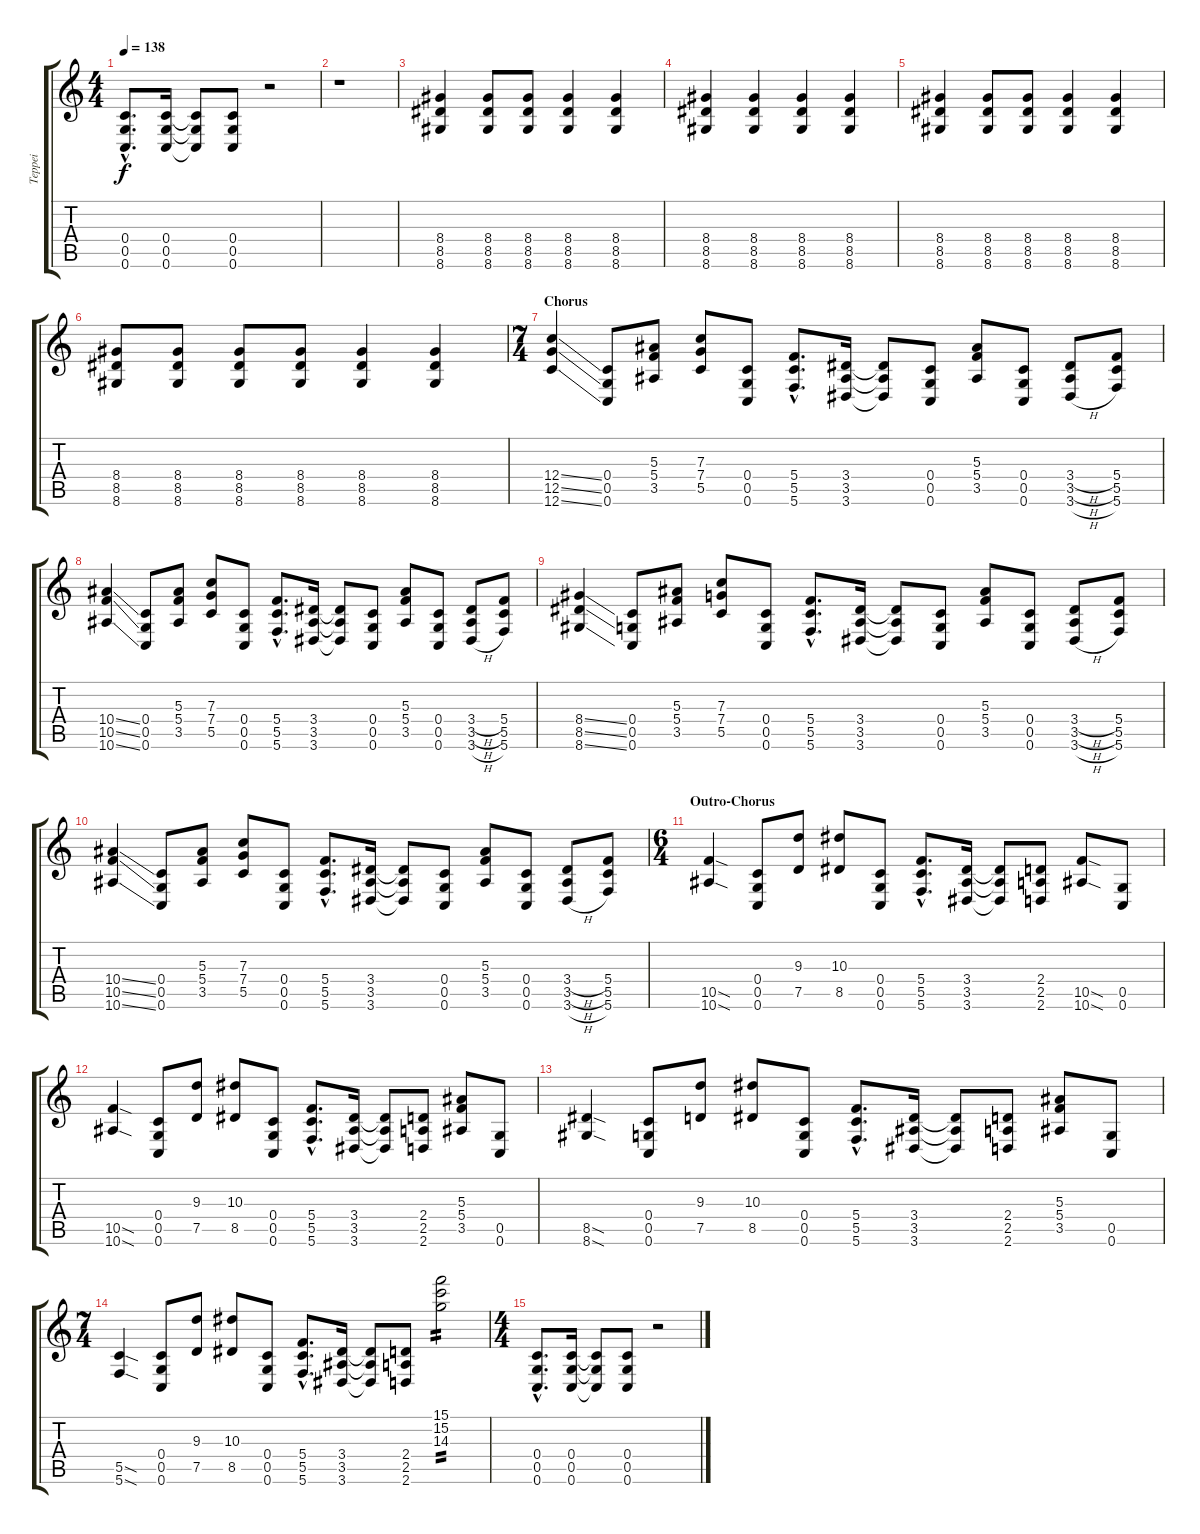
\track ("Teppei" "Teppei") {instrument overdrivenguitar}
\staff {score tabs}
\tuning (D4 A3 F3 C3 G2 C2) {hide}
\ts (4 4)
\tempo 138
\clef g2
\ks c
(0.4{hac} 0.5{hac} 0.6{hac}).8{d dy f} (0.4 0.5 0.6).16 (0.4{t} 0.5{t} 0.6{t}).8 (0.4 0.5 0.6).8 r.2 |
r.1 |
(8.4 8.5 8.6).4 (8.4 8.5 8.6).8 (8.4 8.5 8.6).8 (8.4 8.5 8.6).4 (8.4 8.5 8.6).4 |
(8.4 8.5 8.6).4 (8.4 8.5 8.6).4 (8.4 8.5 8.6).4 (8.4 8.5 8.6).4 |
(8.4 8.5 8.6).4 (8.4 8.5 8.6).8 (8.4 8.5 8.6).8 (8.4 8.5 8.6).4 (8.4 8.5 8.6).4 |
(8.4 8.5 8.6).8 (8.4 8.5 8.6).8 (8.4 8.5 8.6).8 (8.4 8.5 8.6).8 (8.4 8.5 8.6).4 (8.4 8.5 8.6).4 |
\ts (7 4)
\section ("" "Chorus")
(12.4{ss} 12.5{ss} 12.6{ss}).4{balance 13} (0.4 0.5 0.6).8 (5.3 5.4 3.5).8 (7.3 7.4 5.5).8 (0.4 0.5 0.6).8 (5.4{hac} 5.5{hac} 5.6{hac}).8{d} (3.4 3.5 3.6).16 (3.4{t} 3.5{t} 3.6{t}).8 (0.4 0.5 0.6).8 (5.3 5.4 3.5).8 (0.4 0.5 0.6).8 (3.4{h} 3.5{h} 3.6{h}).8 (5.4 5.5 5.6).8 |
(10.4{ss} 10.5{ss} 10.6{ss}).4 (0.4 0.5 0.6).8 (5.3 5.4 3.5).8 (7.3 7.4 5.5).8 (0.4 0.5 0.6).8 (5.4{hac} 5.5{hac} 5.6{hac}).8{d} (3.4 3.5 3.6).16 (3.4{t} 3.5{t} 3.6{t}).8 (0.4 0.5 0.6).8 (5.3 5.4 3.5).8 (0.4 0.5 0.6).8 (3.4{h} 3.5{h} 3.6{h}).8 (5.4 5.5 5.6).8 |
(8.4{ss} 8.5{ss} 8.6{ss}).4 (0.4 0.5 0.6).8 (5.3 5.4 3.5).8 (7.3 7.4 5.5).8 (0.4 0.5 0.6).8 (5.4{hac} 5.5{hac} 5.6{hac}).8{d} (3.4 3.5 3.6).16 (3.4{t} 3.5{t} 3.6{t}).8 (0.4 0.5 0.6).8 (5.3 5.4 3.5).8 (0.4 0.5 0.6).8 (3.4{h} 3.5{h} 3.6{h}).8 (5.4 5.5 5.6).8 |
(10.4{ss} 10.5{ss} 10.6{ss}).4 (0.4 0.5 0.6).8 (5.3 5.4 3.5).8 (7.3 7.4 5.5).8 (0.4 0.5 0.6).8 (5.4{hac} 5.5{hac} 5.6{hac}).8{d} (3.4 3.5 3.6).16 (3.4{t} 3.5{t} 3.6{t}).8 (0.4 0.5 0.6).8 (5.3 5.4 3.5).8 (0.4 0.5 0.6).8 (3.4{h} 3.5{h} 3.6{h}).8 (5.4 5.5 5.6).8 |
\ts (6 4)
\section ("" "Outro-Chorus")
(10.5{sod} 10.6{sod}).4 (0.4 0.5 0.6).8 (9.3 7.5).8 (10.3 8.5).8 (0.4 0.5 0.6).8 (5.4{hac} 5.5{hac} 5.6{hac}).8{d} (3.4 3.5 3.6).16 (3.4{t} 3.5{t} 3.6{t}).8 (2.4 2.5 2.6).8 (10.5{sod} 10.6{sod}).8 (0.5 0.6).8 |
(10.5{sod} 10.6{sod}).4 (0.4 0.5 0.6).8 (9.3 7.5).8 (10.3 8.5).8 (0.4 0.5 0.6).8 (5.4{hac} 5.5{hac} 5.6{hac}).8{d} (3.4 3.5 3.6).16 (3.4{t} 3.5{t} 3.6{t}).8 (2.4 2.5 2.6).8 (5.3 5.4 3.5).8 (0.5 0.6).8 |
(8.5{sod} 8.6{sod}).4 (0.4 0.5 0.6).8 (9.3 7.5).8 (10.3 8.5).8 (0.4 0.5 0.6).8 (5.4{hac} 5.5{hac} 5.6{hac}).8{d} (3.4 3.5 3.6).16 (3.4{t} 3.5{t} 3.6{t}).8 (2.4 2.5 2.6).8 (5.3 5.4 3.5).8 (0.5 0.6).8 |
\ts (7 4)
(5.5{sod} 5.6{sod}).4 (0.4 0.5 0.6).8 (9.3 7.5).8 (10.3 8.5).8 (0.4 0.5 0.6).8 (5.4{hac} 5.5{hac} 5.6{hac}).8{d} (3.4 3.5 3.6).16 (3.4{t} 3.5{t} 3.6{t}).8 (2.4 2.5 2.6).8 (15.1 15.2 14.3).2{tp 2} |
\ts (4 4)
(0.4{hac} 0.5{hac} 0.6{hac}).8{d} (0.4 0.5 0.6).16 (0.4{t} 0.5{t} 0.6{t}).8 (0.4 0.5 0.6).8 r.2
